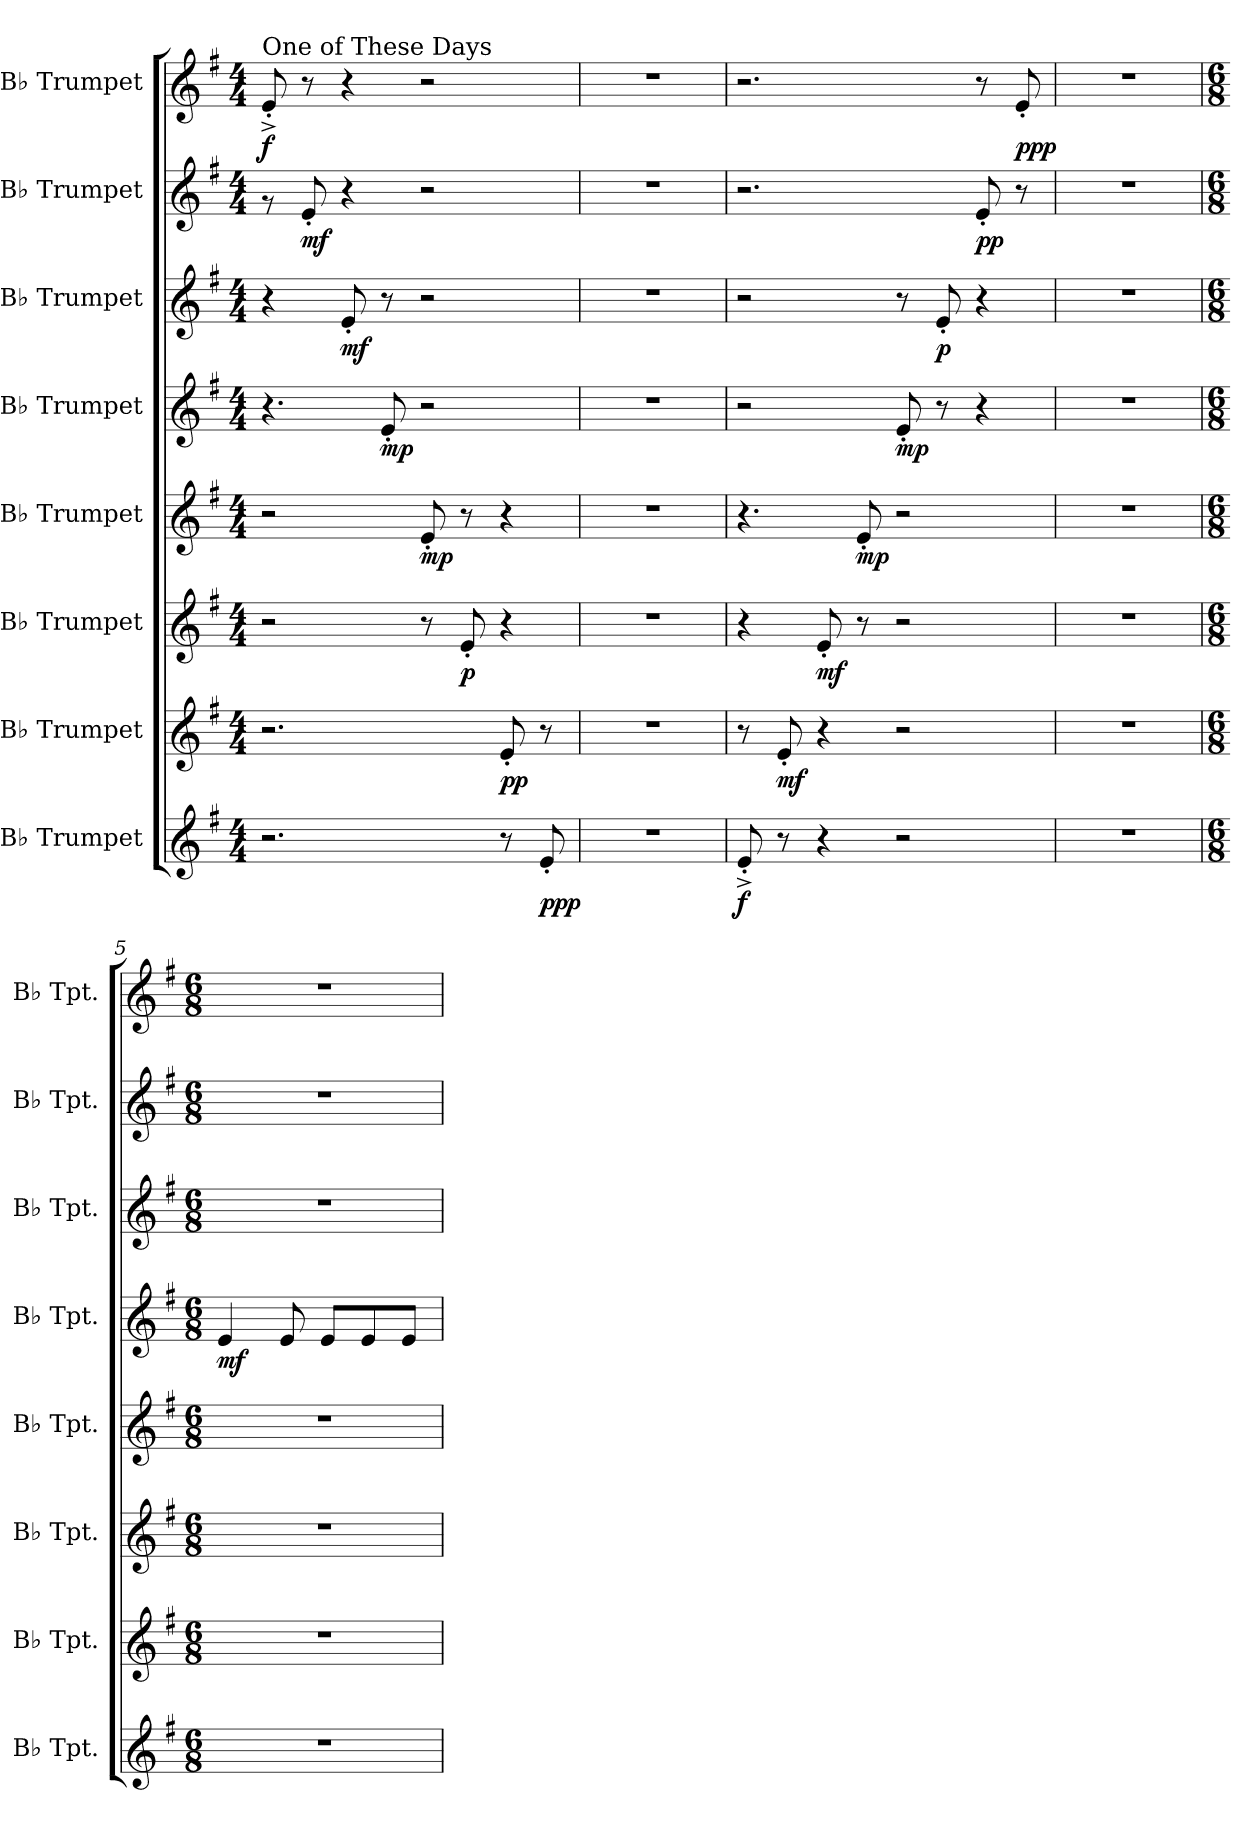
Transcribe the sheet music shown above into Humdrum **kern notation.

**kern	**dynam	**kern	**dynam	**kern	**dynam	**kern	**dynam	**kern	**dynam	**kern	**dynam	**kern	**dynam	**kern	**dynam
*part8	*part8	*part7	*part7	*part6	*part6	*part5	*part5	*part4	*part4	*part3	*part3	*part2	*part2	*part1	*part1
*staff8	*staff8	*staff7	*staff7	*staff6	*staff6	*staff5	*staff5	*staff4	*staff4	*staff3	*staff3	*staff2	*staff2	*staff1	*staff1
*I"B♭ Trumpet	*	*I"B♭ Trumpet	*	*I"B♭ Trumpet	*	*I"B♭ Trumpet	*	*I"B♭ Trumpet	*	*I"B♭ Trumpet	*	*I"B♭ Trumpet	*	*I"B♭ Trumpet	*
*I'B♭ Tpt.	*	*I'B♭ Tpt.	*	*I'B♭ Tpt.	*	*I'B♭ Tpt.	*	*I'B♭ Tpt.	*	*I'B♭ Tpt.	*	*I'B♭ Tpt.	*	*I'B♭ Tpt.	*
*clefG2	*	*clefG2	*	*clefG2	*	*clefG2	*	*clefG2	*	*clefG2	*	*clefG2	*	*clefG2	*
*ITrd1c2	*	*ITrd1c2	*	*ITrd1c2	*	*ITrd1c2	*	*ITrd1c2	*	*ITrd1c2	*	*ITrd1c2	*	*ITrd1c2	*
*k[b-]	*	*k[b-]	*	*k[b-]	*	*k[b-]	*	*k[b-]	*	*k[b-]	*	*k[b-]	*	*k[b-]	*
*M4/4	*	*M4/4	*	*M4/4	*	*M4/4	*	*M4/4	*	*M4/4	*	*M4/4	*	*M4/4	*
*MM120	*	*MM120	*	*MM120	*	*MM120	*	*MM120	*	*MM120	*	*MM120	*	*MM120	*
=1	=1	=1	=1	=1	=1	=1	=1	=1	=1	=1	=1	=1	=1	=1	=1
!	!	!	!	!	!	!	!	!	!	!	!	!	!	!LO:TX:t=One of These Days	!
!	!	!	!	!	!	!	!	!	!	!	!	!	!	!	!LO:DY:b
2.r	.	2.r	.	2r	.	2r	.	4.r	.	4r	.	8rg	.	8d'^/	f
!	!	!	!	!	!	!	!	!	!	!	!	!	!LO:DY:b	!	!
.	.	.	.	.	.	.	.	.	.	.	.	8d'/	mf	8r	.
!	!	!	!	!	!	!	!	!	!	!	!LO:DY:b	!	!	!	!
.	.	.	.	.	.	.	.	.	.	8d'/	mf	4r	.	4r	.
!	!	!	!	!	!	!	!	!	!LO:DY:b	!	!	!	!	!	!
.	.	.	.	.	.	.	.	8d'/	mp	8r	.	.	.	.	.
!	!	!	!	!	!	!	!LO:DY:b	!	!	!	!	!	!	!	!
.	.	.	.	8r	.	8d'/	mp	2r	.	2r	.	2r	.	2r	.
!	!	!	!	!	!LO:DY:b	!	!	!	!	!	!	!	!	!	!
.	.	.	.	8d'/	p	8r	.	.	.	.	.	.	.	.	.
!	!	!	!LO:DY:b	!	!	!	!	!	!	!	!	!	!	!	!
8r	.	8d'/	pp	4r	.	4r	.	.	.	.	.	.	.	.	.
!	!LO:DY:b	!	!	!	!	!	!	!	!	!	!	!	!	!	!
8d'/	ppp	8r	.	.	.	.	.	.	.	.	.	.	.	.	.
=2	=2	=2	=2	=2	=2	=2	=2	=2	=2	=2	=2	=2	=2	=2	=2
1r	.	1r	.	1r	.	1r	.	1r	.	1r	.	1r	.	1r	.
=3	=3	=3	=3	=3	=3	=3	=3	=3	=3	=3	=3	=3	=3	=3	=3
!	!LO:DY:b	!	!	!	!	!	!	!	!	!	!	!	!	!	!
8d'^/	f	8r	.	4r	.	4.r	.	2r	.	2r	.	2.r	.	2.r	.
!	!	!	!LO:DY:b	!	!	!	!	!	!	!	!	!	!	!	!
8r	.	8d'/	mf	.	.	.	.	.	.	.	.	.	.	.	.
!	!	!	!	!	!LO:DY:b	!	!	!	!	!	!	!	!	!	!
4r	.	4r	.	8d'/	mf	.	.	.	.	.	.	.	.	.	.
!	!	!	!	!	!	!	!LO:DY:b	!	!	!	!	!	!	!	!
.	.	.	.	8r	.	8d'/	mp	.	.	.	.	.	.	.	.
!	!	!	!	!	!	!	!	!	!LO:DY:b	!	!	!	!	!	!
2r	.	2r	.	2r	.	2r	.	8d'/	mp	8r	.	.	.	.	.
!	!	!	!	!	!	!	!	!	!	!	!LO:DY:b	!	!	!	!
.	.	.	.	.	.	.	.	8r	.	8d'/	p	.	.	.	.
!	!	!	!	!	!	!	!	!	!	!	!	!	!LO:DY:b	!	!
.	.	.	.	.	.	.	.	4r	.	4r	.	8d'/	pp	8r	.
!	!	!	!	!	!	!	!	!	!	!	!	!	!	!	!LO:DY:b
.	.	.	.	.	.	.	.	.	.	.	.	8r	.	8d'/	ppp
=4	=4	=4	=4	=4	=4	=4	=4	=4	=4	=4	=4	=4	=4	=4	=4
1r	.	1r	.	1r	.	1r	.	1r	.	1r	.	1r	.	1r	.
!!LO:PB:g=z
=5	=5	=5	=5	=5	=5	=5	=5	=5	=5	=5	=5	=5	=5	=5	=5
*M6/8	*	*M6/8	*	*M6/8	*	*M6/8	*	*M6/8	*	*M6/8	*	*M6/8	*	*M6/8	*
*	*	*	*	*	*	*	*	*	*	*	*	*	*	*MM216	*
!	!	!	!	!	!	!	!	!	!LO:DY:b	!	!	!	!	!	!
2.r	.	2.r	.	2.r	.	2.r	.	4d/	mf	2.r	.	2.r	.	2.r	.
.	.	.	.	.	.	.	.	8d/	.	.	.	.	.	.	.
.	.	.	.	.	.	.	.	8d/L	.	.	.	.	.	.	.
.	.	.	.	.	.	.	.	8d/	.	.	.	.	.	.	.
.	.	.	.	.	.	.	.	8d/J	.	.	.	.	.	.	.
=	=	=	=	=	=	=	=	=	=	=	=	=	=	=	=
*-	*-	*-	*-	*-	*-	*-	*-	*-	*-	*-	*-	*-	*-	*-	*-
